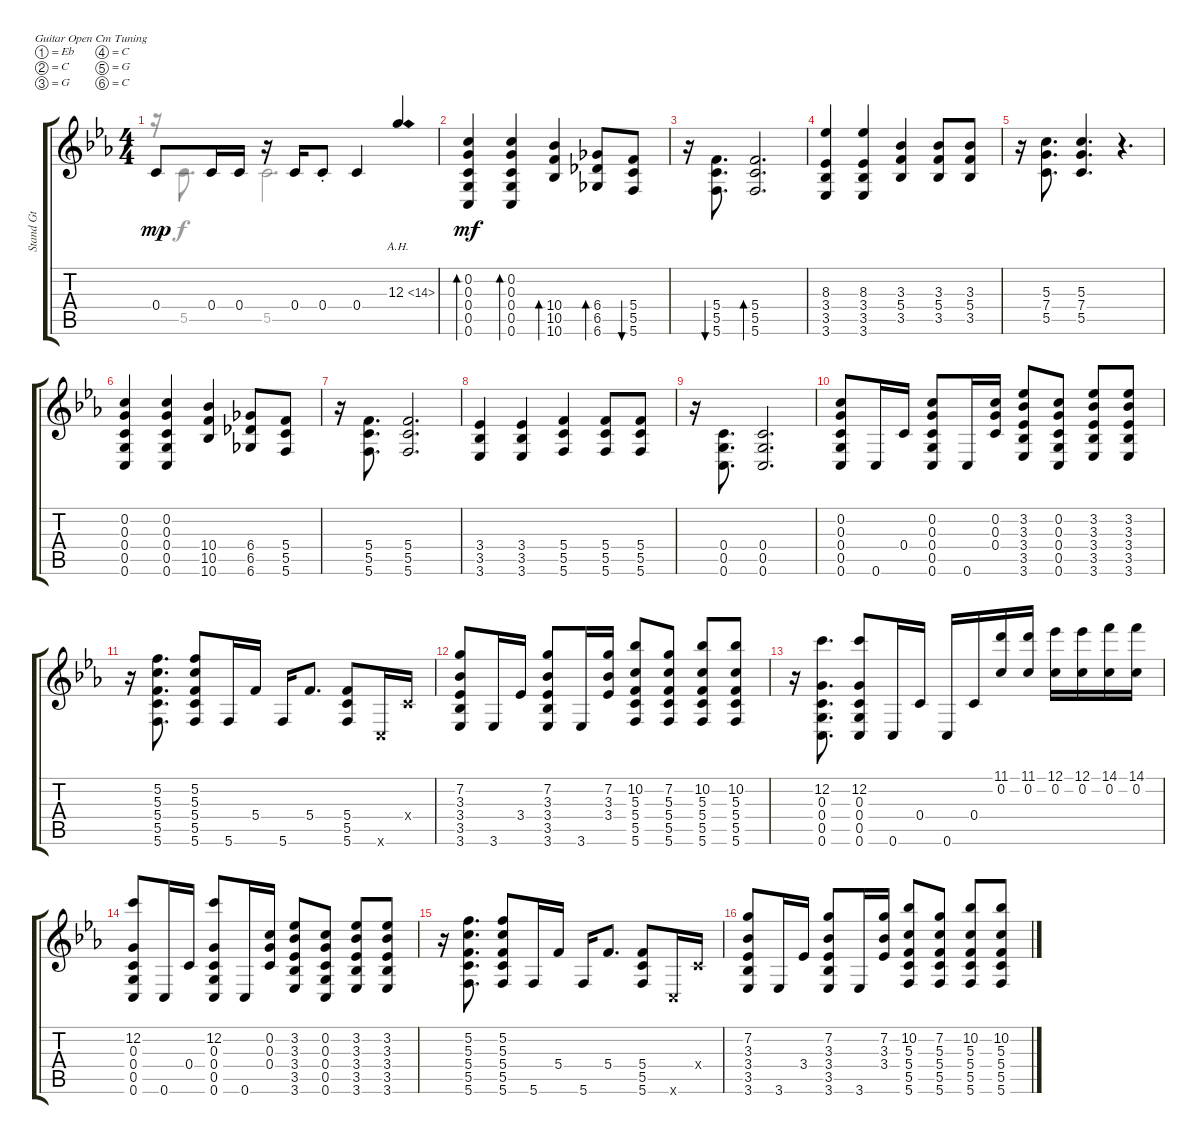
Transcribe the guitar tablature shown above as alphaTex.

\defaultSystemsLayout 4
\bracketExtendMode groupsimilarinstruments
\otherSystemsTrackNameOrientation horizontal
\track ("Standard Guitar" "Stand Gt") {instrument acousticguitarsteel}
\staff {score tabs}
\tuning (Eb4 C4 G3 C3 G2 C2)
\voice
\ts (4 4)
\tempo (140 hide)
\clef g2
\ks cminor
0.4{acc forcenatural}.8{dy mp beam Up} 0.4{acc forcenatural}.16{beam Up} 0.4{acc forcenatural}.16{beam Up} r.16{beam Up} 0.4{acc forcenatural}.16{beam Up} 0.4{st acc forcenatural}.8{beam Up} 0.4{acc forcenatural}.4{beam Up} 12.3{ah 2 acc forcenatural}.4{beam Up} |
(0.6{acc forcenatural} 0.5{acc forcenatural} 0.4{acc forcenatural} 0.3{acc forcenatural} 0.2{acc forcenatural}).4{bd 30 dy mf beam Up} (0.6{acc forcenatural} 0.5{acc forcenatural} 0.4{acc forcenatural} 0.3{acc forcenatural} 0.2{acc forcenatural}).4{bd 30 beam Up} (10.6{acc b} 10.5{acc forcenatural} 10.4{acc b}).4{bd 30 beam Up} (6.4{acc b} 6.5{acc b} 6.6{acc b}).8{bd 30 beam Up} (5.6{acc forcenatural} 5.5{acc forcenatural} 5.4{acc forcenatural}).8{bu 30 beam Up} |
r.16{beam Down} (5.6{acc forcenatural} 5.5{acc forcenatural} 5.4{acc forcenatural}).8{d bu 30 beam Up} (5.6{acc forcenatural} 5.5{acc forcenatural} 5.4{acc forcenatural}).2{d bd 30 beam Up} |
(3.6{acc b} 3.5{acc b} 3.4{acc b} 8.3{acc b}).4{beam Up} (3.6{acc b} 3.5{acc b} 3.4{acc b} 8.3{acc b}).4{beam Up} (3.5{acc b} 5.4{acc forcenatural} 3.3{acc b}).4{beam Up} (3.5{acc b} 5.4{acc forcenatural} 3.3{acc b}).8{beam Up} (3.5{acc b} 5.4{acc forcenatural} 3.3{acc b}).8{beam Up} |
r.16{beam Down} (5.5{acc forcenatural} 7.4{acc forcenatural} 5.3{acc forcenatural}).8{d beam Up} (5.3{acc forcenatural} 7.4{acc forcenatural} 5.5{acc forcenatural}).4{d beam Up} r.4{d beam Up} |
(0.6{acc forcenatural} 0.5{acc forcenatural} 0.4{acc forcenatural} 0.3{acc forcenatural} 0.2{acc forcenatural}).4{beam Up} (0.6{acc forcenatural} 0.5{acc forcenatural} 0.4{acc forcenatural} 0.3{acc forcenatural} 0.2{acc forcenatural}).4{beam Up} (10.6{acc b} 10.5{acc forcenatural} 10.4{acc b}).4{beam Up} (6.4{acc b} 6.5{acc b} 6.6{acc b}).8{beam Up} (5.6{acc forcenatural} 5.5{acc forcenatural} 5.4{acc forcenatural}).8{beam Up} |
r.16{beam Down} (5.6{acc forcenatural} 5.5{acc forcenatural} 5.4{acc forcenatural}).8{d beam Up} (5.6{acc forcenatural} 5.5{acc forcenatural} 5.4{acc forcenatural}).2{d beam Up} |
(3.6{acc b} 3.5{acc b} 3.4{acc b}).4{beam Up} (3.6{acc b} 3.5{acc b} 3.4{acc b}).4{beam Up} (5.5{acc forcenatural} 5.4{acc forcenatural} 5.6{acc forcenatural}).4{beam Up} (5.5{acc forcenatural} 5.4{acc forcenatural} 5.6{acc forcenatural}).8{beam Up} (5.5{acc forcenatural} 5.4{acc forcenatural} 5.6{acc forcenatural}).8{beam Up} |
r.16{beam Down} (0.5{acc forcenatural} 0.4{acc forcenatural} 0.6{acc forcenatural}).8{d beam Up} (0.4{acc forcenatural} 0.5{acc forcenatural} 0.6{acc forcenatural}).2{d beam Up} |
(0.6{acc forcenatural} 0.5{acc forcenatural} 0.4{acc forcenatural} 0.3{acc forcenatural} 0.2{acc forcenatural}).8{beam Up} 0.6{acc forcenatural}.16{beam Up} 0.4{acc forcenatural}.16{beam Up} (0.6{acc forcenatural} 0.5{acc forcenatural} 0.4{acc forcenatural} 0.3{acc forcenatural} 0.2{acc forcenatural}).8{beam Up} 0.6{acc forcenatural}.16{beam Up} (0.2{acc forcenatural} 0.3{acc forcenatural} 0.4{acc forcenatural}).16{beam Up} (3.2{acc b} 3.3{acc b} 3.4{acc b} 3.5{acc b} 3.6{acc b}).8{beam Up} (0.6{acc forcenatural} 0.5{acc forcenatural} 0.4{acc forcenatural} 0.3{acc forcenatural} 0.2{acc forcenatural}).8{beam Up} (3.2{acc b} 3.3{acc b} 3.4{acc b} 3.5{acc b} 3.6{acc b}).8{beam Up} (3.6{acc b} 3.5{acc b} 3.4{acc b} 3.3{acc b} 3.2{acc b}).8{beam Up} |
r.16{beam Down} (5.6{acc forcenatural} 5.5{acc forcenatural} 5.4{acc forcenatural} 5.3{acc forcenatural} 5.2{acc forcenatural}).8{d beam Up} (5.2{acc forcenatural} 5.3{acc forcenatural} 5.4{acc forcenatural} 5.5{acc forcenatural} 5.6{acc forcenatural}).8{beam Up} 5.6{acc forcenatural}.16{beam Up} 5.4{acc forcenatural}.16{beam Up} 5.6{acc forcenatural}.16{beam Up} 5.4{acc forcenatural}.8{d beam Up} (5.4{acc forcenatural} 5.5{acc forcenatural} 5.6{acc forcenatural}).8{beam Up} 0.6{x acc forcenatural}.16{beam Up} 0.4{x acc forcenatural}.16{beam Up} |
(3.6{acc b} 3.5{acc b} 3.4{acc b} 3.3{acc b} 7.2{acc forcenatural}).8{beam Up} 3.6{acc b}.16{beam Up} 3.4{acc b}.16{beam Up} (3.6{acc b} 3.5{acc b} 3.4{acc b} 3.3{acc b} 7.2{acc forcenatural}).8{beam Up} 3.6{acc b}.16{beam Up} (7.2{acc forcenatural} 3.3{acc b} 3.4{acc b}).16{beam Up} (10.2{acc b} 5.3{acc forcenatural} 5.4{acc forcenatural} 5.5{acc forcenatural} 5.6{acc forcenatural}).8{beam Up} (5.6{acc forcenatural} 5.5{acc forcenatural} 5.4{acc forcenatural} 5.3{acc forcenatural} 7.2{acc forcenatural}).8{beam Up} (10.2{acc b} 5.3{acc forcenatural} 5.4{acc forcenatural} 5.5{acc forcenatural} 5.6{acc forcenatural}).8{beam Up} (5.6{acc forcenatural} 5.5{acc forcenatural} 5.4{acc forcenatural} 5.3{acc forcenatural} 10.2{acc b}).8{beam Up} |
r.16{beam Down} (0.6{acc forcenatural} 0.5{acc forcenatural} 0.4{acc forcenatural} 0.3{acc forcenatural} 12.2{acc forcenatural}).8{d beam Up} (12.2{acc forcenatural} 0.3{acc forcenatural} 0.4{acc forcenatural} 0.5{acc forcenatural} 0.6{acc forcenatural}).8{beam Up} 0.6{acc forcenatural}.16{beam Up} 0.4{acc forcenatural}.16{beam Up} 0.6{acc forcenatural}.16{beam Up} 0.4{acc forcenatural}.16{beam Up} (11.1{acc forcenatural} 0.2{acc forcenatural}).16{beam Up} (11.1{acc forcenatural} 0.2{acc forcenatural}).16{beam Up} (12.1{acc b} 0.2{acc forcenatural}).16{beam Down} (12.1{acc b} 0.2{acc forcenatural}).16{beam Down} (14.1{acc forcenatural} 0.2{acc forcenatural}).16{beam Down} (14.1{acc forcenatural} 0.2{acc forcenatural}).16{beam Down} |
(0.6{acc forcenatural} 0.5{acc forcenatural} 0.4{acc forcenatural} 0.3{acc forcenatural} 12.2{acc forcenatural}).8{beam Up} 0.6{acc forcenatural}.16{beam Up} 0.4{acc forcenatural}.16{beam Up} (0.6{acc forcenatural} 0.5{acc forcenatural} 0.4{acc forcenatural} 0.3{acc forcenatural} 12.2{acc forcenatural}).8{beam Up} 0.6{acc forcenatural}.16{beam Up} (0.2{acc forcenatural} 0.3{acc forcenatural} 0.4{acc forcenatural}).16{beam Up} (3.2{acc b} 3.3{acc b} 3.4{acc b} 3.5{acc b} 3.6{acc b}).8{beam Up} (0.6{acc forcenatural} 0.5{acc forcenatural} 0.4{acc forcenatural} 0.3{acc forcenatural} 0.2{acc forcenatural}).8{beam Up} (3.2{acc b} 3.3{acc b} 3.4{acc b} 3.5{acc b} 3.6{acc b}).8{beam Up} (3.6{acc b} 3.5{acc b} 3.4{acc b} 3.3{acc b} 3.2{acc b}).8{beam Up} |
r.16{beam Down} (5.6{acc forcenatural} 5.5{acc forcenatural} 5.4{acc forcenatural} 5.3{acc forcenatural} 5.2{acc forcenatural}).8{d beam Up} (5.2{acc forcenatural} 5.3{acc forcenatural} 5.4{acc forcenatural} 5.5{acc forcenatural} 5.6{acc forcenatural}).8{beam Up} 5.6{acc forcenatural}.16{beam Up} 5.4{acc forcenatural}.16{beam Up} 5.6{acc forcenatural}.16{beam Up} 5.4{acc forcenatural}.8{d beam Up} (5.4{acc forcenatural} 5.5{acc forcenatural} 5.6{acc forcenatural}).8{beam Up} 0.6{x acc forcenatural}.16{beam Up} 0.4{x acc forcenatural}.16{beam Up} |
(3.6{acc b} 3.5{acc b} 3.4{acc b} 3.3{acc b} 7.2{acc forcenatural}).8{beam Up} 3.6{acc b}.16{beam Up} 3.4{acc b}.16{beam Up} (3.6{acc b} 3.5{acc b} 3.4{acc b} 3.3{acc b} 7.2{acc forcenatural}).8{beam Up} 3.6{acc b}.16{beam Up} (7.2{acc forcenatural} 3.3{acc b} 3.4{acc b}).16{beam Up} (10.2{acc b} 5.3{acc forcenatural} 5.4{acc forcenatural} 5.5{acc forcenatural} 5.6{acc forcenatural}).8{beam Up} (5.6{acc forcenatural} 5.5{acc forcenatural} 5.4{acc forcenatural} 5.3{acc forcenatural} 7.2{acc forcenatural}).8{beam Up} (10.2{acc b} 5.3{acc forcenatural} 5.4{acc forcenatural} 5.5{acc forcenatural} 5.6{acc forcenatural}).8{beam Up} (5.6{acc forcenatural} 5.5{acc forcenatural} 5.4{acc forcenatural} 5.3{acc forcenatural} 10.2{acc b}).8{beam Up}
\voice
\clef g2
\ottava regular
\simile none
\ks cminor
r.16{dy f beam Down} 5.5{acc forcenatural}.8{d beam Down} 5.5{acc forcenatural}.2{d beam Down} |
|
|
|
|
|
|
|
|
|
|
|
|
|
|
